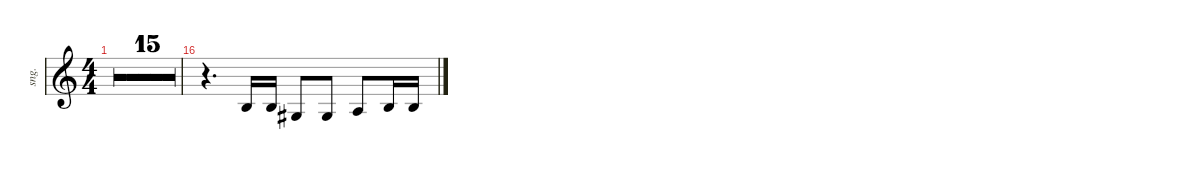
\defaultSystemsLayout 4
\hideDynamics
\bracketExtendMode nobrackets
\otherSystemsTrackNameOrientation horizontal
\track ("V. Harmony 2" "sng.") {multiBarRest instrument voiceoohs}
\staff {score}
\tuning (E4 B3 G3 D3 A2 E2)
\ts (4 4)
\tempo 70
\clef g2
\ks c
r.1{dy mf} |
r.1 |
r.1 |
r.1 |
r.1 |
r.1 |
r.1 |
r.1 |
r.1 |
r.1 |
r.1 |
r.1 |
r.1 |
r.1 |
r.1 |
r.4{d} 4.3.16 4.3.16 1.3{acc #}.8 1.3{acc #}.8 2.3.8 4.3.16 4.3{sl}.16
